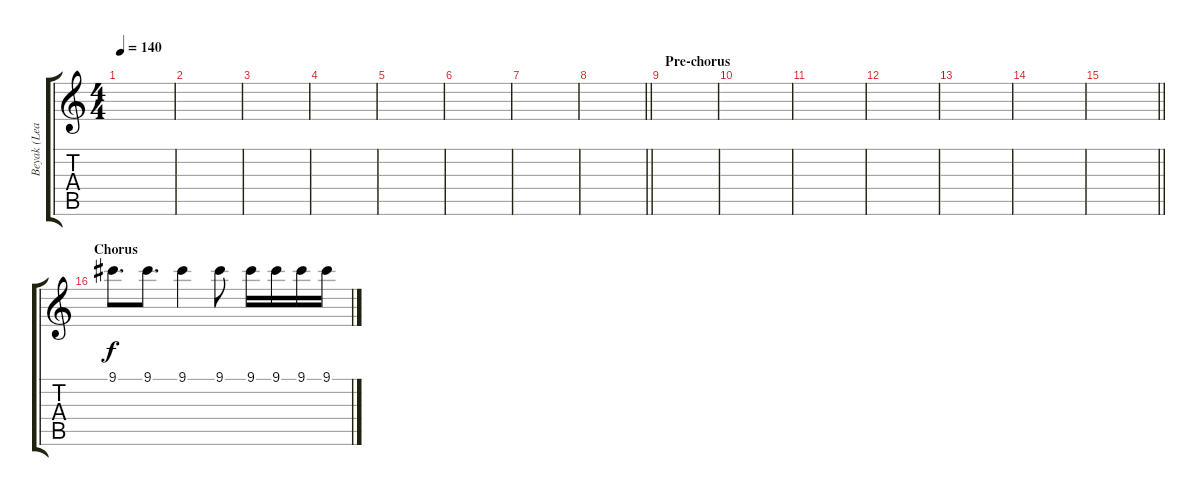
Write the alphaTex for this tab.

\track ("Beyak (Lead Guitar)" "Beyak (Lea") {instrument overdrivenguitar}
\staff {score tabs}
\tuning (E4 B3 G3 D3 A2 E2) {hide}
\ts (4 4)
\tempo 140
\clef g2
\ks c
|
|
|
|
|
|
|
\barLineRight lightlight
|
\section ("" "Pre-chorus")
|
|
|
|
|
|
\barLineRight lightlight
|
\section ("" "Chorus")
9.1.8{d} 9.1.8{d} 9.1.4 9.1.8 9.1.16 9.1.16 9.1.16 9.1.16
